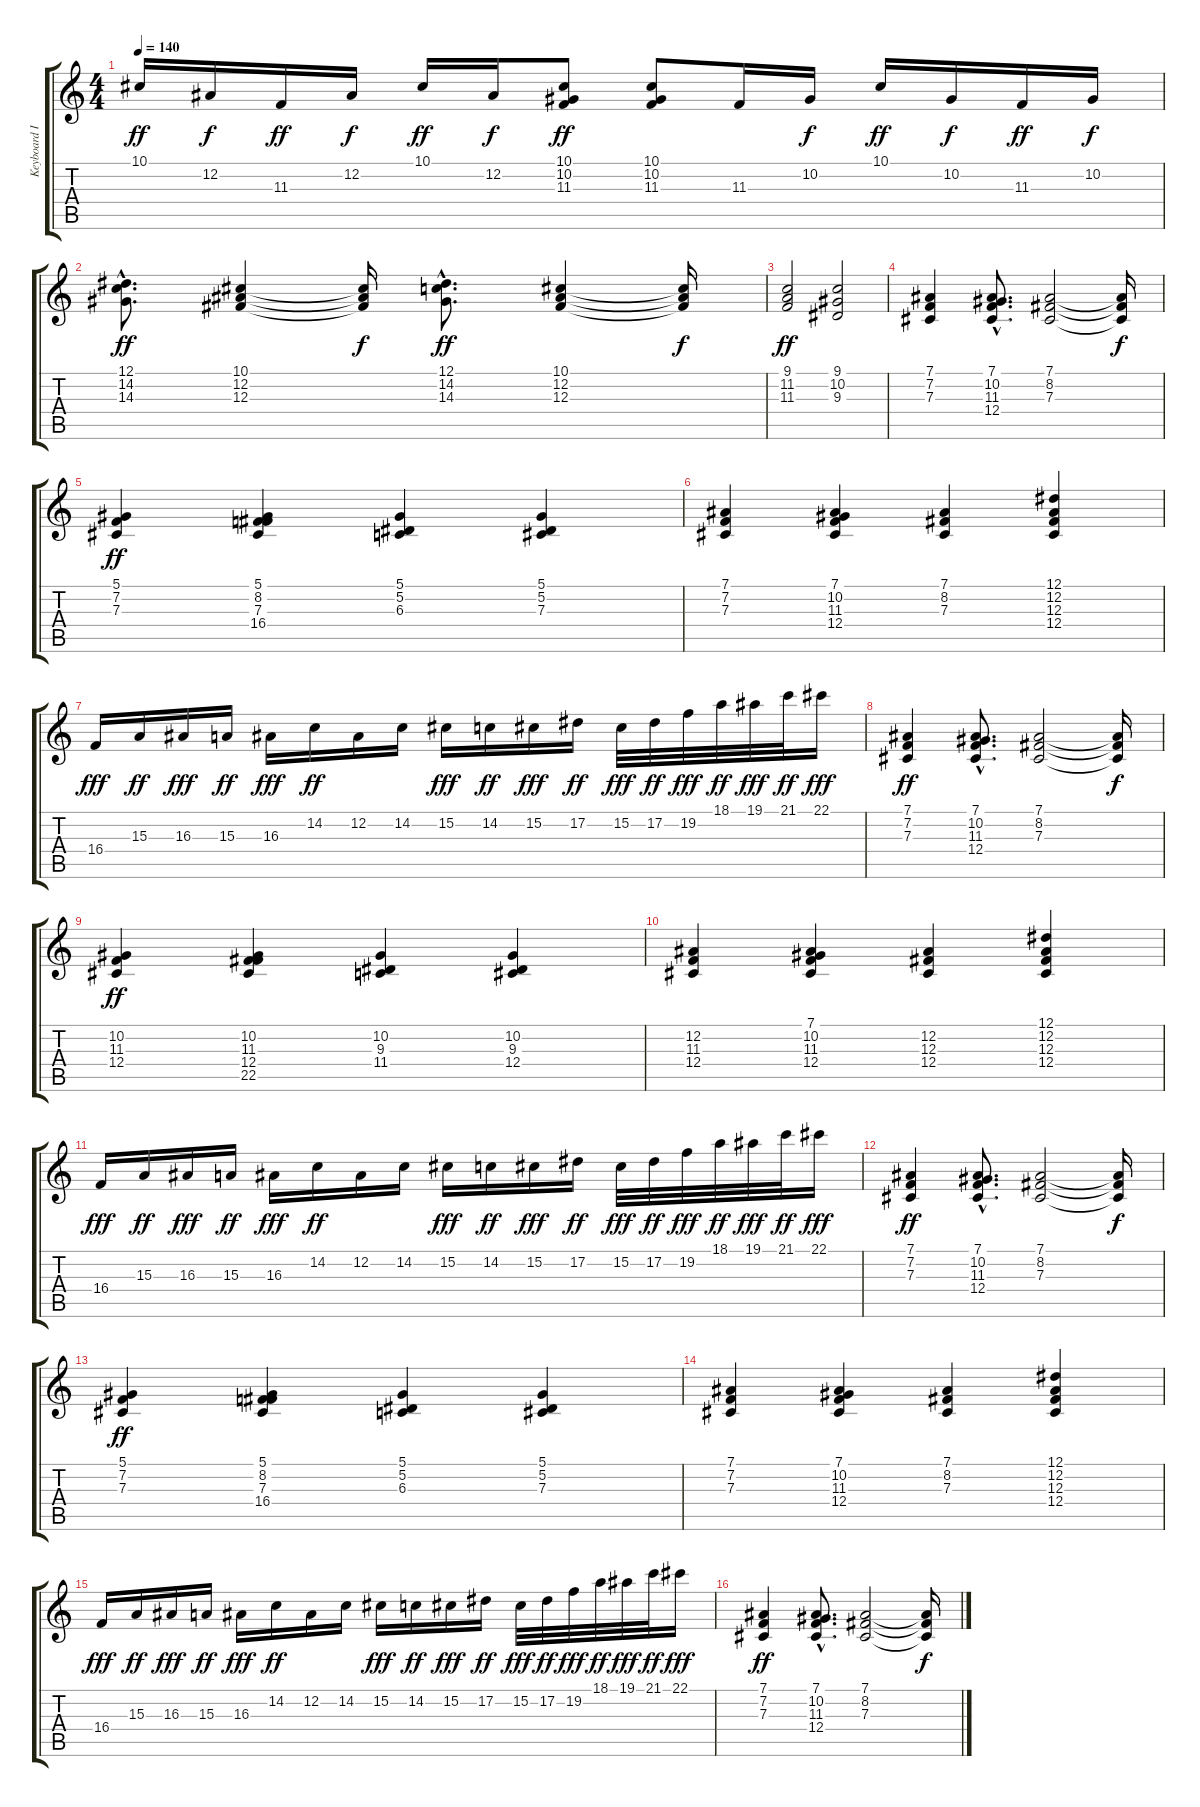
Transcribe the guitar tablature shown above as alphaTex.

\track ("Keyboard I" "Keyboard I") {instrument harpsichord}
\staff {score tabs}
\tuning (Eb4 Bb3 Gb3 Db3 Ab2 Eb2) {hide}
\ts (4 4)
\tempo 140
\clef g2
\ks c
10.1.16{dy ff} 12.2.16{dy f} 11.3.16{dy ff} 12.2.16{dy f} 10.1.16{dy ff} 12.2.16{dy f} (10.1 10.2 11.3).8{dy ff} (10.1 10.2 11.3).8 11.3.16 10.2.16{dy f} 10.1.16{dy ff} 10.2.16{dy f} 11.3.16{dy ff} 10.2.16{dy f} |
(12.1{hac} 14.2{hac} 14.3{hac}).8{d dy ff} (10.1 12.2 12.3).4 (10.1{t} 12.2{t} 12.3{t}).16{dy f} (12.1{hac} 14.2{hac} 14.3{hac}).8{d dy ff} (10.1 12.2 12.3).4 (10.1{t} 12.2{t} 12.3{t}).16{dy f} |
(9.1 11.2 11.3).2{dy ff} (9.1 10.2 9.3).2 |
(7.1 7.2 7.3).4 (7.1{hac} 10.2{hac} 11.3{hac} 12.4{hac}).8{d} (7.1 8.2 7.3).2 (7.1{t} 8.2{t} 7.3{t}).16{dy f} |
(5.1 7.2 7.3).4{dy ff} (5.1 8.2 7.3 16.4).4 (5.1 5.2 6.3).4 (5.1 5.2 7.3).4 |
(7.1 7.2 7.3).4 (7.1 10.2 11.3 12.4).4 (7.1 8.2 7.3).4 (12.1 12.2 12.3 12.4).4 |
16.4.16{dy fff} 15.3.16{dy ff} 16.3.16{dy fff} 15.3.16{dy ff} 16.3.16{dy fff} 14.2.16{dy ff} 12.2.16 14.2.16 15.2.16{dy fff} 14.2.16{dy ff} 15.2.16{dy fff} 17.2.16{dy ff} 15.2.32{dy fff} 17.2.32{dy ff} 19.2.32{dy fff} 18.1.32{dy ff} 19.1.32{dy fff} 21.1.32{dy ff} 22.1.16{dy fff} |
(7.1 7.2 7.3).4{dy ff} (7.1{hac} 10.2{hac} 11.3{hac} 12.4{hac}).8{d} (7.1 8.2 7.3).2 (7.1{t} 8.2{t} 7.3{t}).16{dy f} |
(10.2 11.3 12.4).4{dy ff} (10.2 11.3 12.4 22.5).4 (10.2 9.3 11.4).4 (10.2 9.3 12.4).4 |
(12.2 11.3 12.4).4 (7.1 10.2 11.3 12.4).4 (12.2 12.3 12.4).4 (12.1 12.2 12.3 12.4).4 |
16.4.16{dy fff} 15.3.16{dy ff} 16.3.16{dy fff} 15.3.16{dy ff} 16.3.16{dy fff} 14.2.16{dy ff} 12.2.16 14.2.16 15.2.16{dy fff} 14.2.16{dy ff} 15.2.16{dy fff} 17.2.16{dy ff} 15.2.32{dy fff} 17.2.32{dy ff} 19.2.32{dy fff} 18.1.32{dy ff} 19.1.32{dy fff} 21.1.32{dy ff} 22.1.16{dy fff} |
(7.1 7.2 7.3).4{dy ff} (7.1{hac} 10.2{hac} 11.3{hac} 12.4{hac}).8{d} (7.1 8.2 7.3).2 (7.1{t} 8.2{t} 7.3{t}).16{dy f} |
(5.1 7.2 7.3).4{dy ff} (5.1 8.2 7.3 16.4).4 (5.1 5.2 6.3).4 (5.1 5.2 7.3).4 |
(7.1 7.2 7.3).4 (7.1 10.2 11.3 12.4).4 (7.1 8.2 7.3).4 (12.1 12.2 12.3 12.4).4 |
16.4.16{dy fff} 15.3.16{dy ff} 16.3.16{dy fff} 15.3.16{dy ff} 16.3.16{dy fff} 14.2.16{dy ff} 12.2.16 14.2.16 15.2.16{dy fff} 14.2.16{dy ff} 15.2.16{dy fff} 17.2.16{dy ff} 15.2.32{dy fff} 17.2.32{dy ff} 19.2.32{dy fff} 18.1.32{dy ff} 19.1.32{dy fff} 21.1.32{dy ff} 22.1.16{dy fff} |
(7.1 7.2 7.3).4{dy ff} (7.1{hac} 10.2{hac} 11.3{hac} 12.4{hac}).8{d} (7.1 8.2 7.3).2 (7.1{t} 8.2{t} 7.3{t}).16{dy f}
